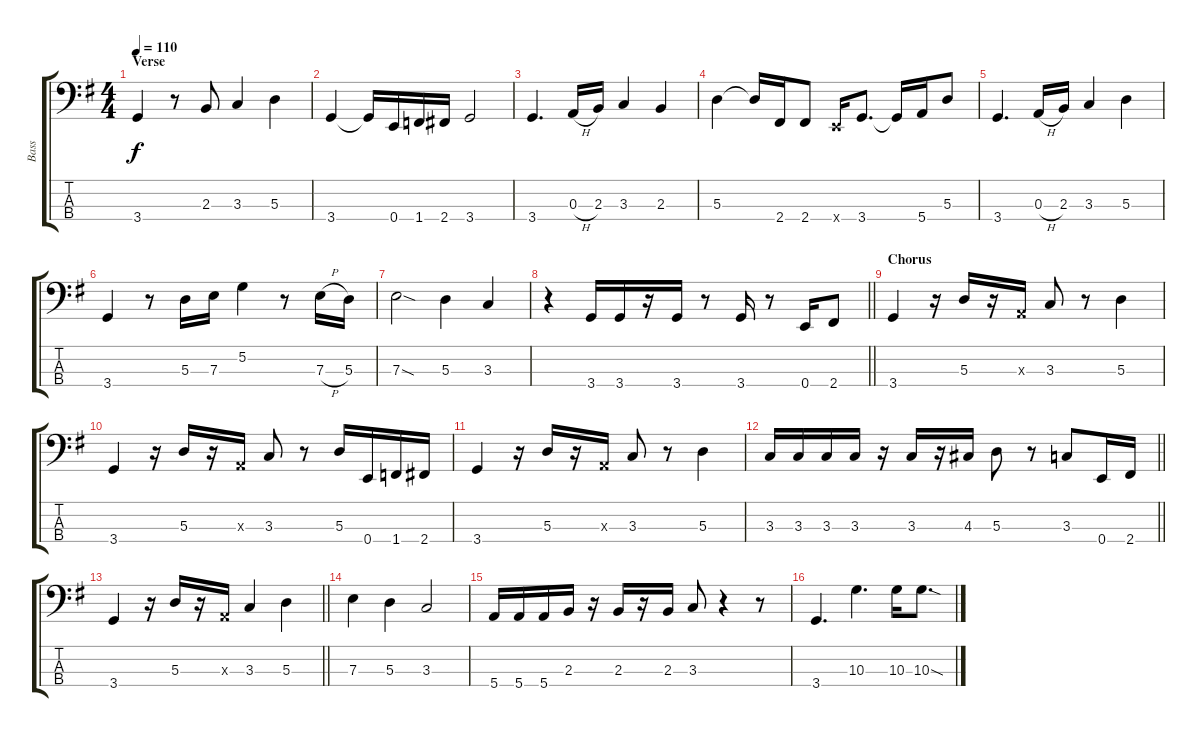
\track ("Bass" "Bass") {instrument electricbassfinger}
\staff {score tabs}
\tuning (G2 D2 A1 E1) {hide}
\ts (4 4)
\section ("" "Verse")
\tempo 110
\clef f4
\ks g
3.4.4{dy f} r.8 2.3.8 3.3.4 5.3.4 |
3.4.4 3.4{t}.16 0.4.16 1.4.16 2.4.16 3.4.2 |
3.4.4{d} 0.3{h}.16 2.3.16 3.3.4 2.3.4 |
5.3.4 5.3{t}.16 2.4.16 2.4.8 0.4{x}.16 3.4.8{d} 3.4{t}.16 5.4.16 5.3.8 |
3.4.4{d} 0.3{h}.16 2.3.16 3.3.4 5.3.4 |
3.4.4 r.8 5.3.16 7.3.16 5.2.4 r.8 7.3{h}.16 5.3.16 |
7.3{sod}.2 5.3.4 3.3.4 |
\barLineRight lightlight
r.4 3.4.16 3.4.16 r.16 3.4.16 r.8 3.4.16 r.8 0.4.16 2.4.8 |
\section ("" "Chorus")
3.4.4 r.16 5.3.16 r.16 0.3{x}.16 3.3.8 r.8 5.3.4 |
3.4.4 r.16 5.3.16 r.16 0.3{x}.16 3.3.8 r.8 5.3.16 0.4.16 1.4.16 2.4.16 |
3.4.4 r.16 5.3.16 r.16 0.3{x}.16 3.3.8 r.8 5.3.4 |
\barLineRight lightlight
3.3.16 3.3.16 3.3.16 3.3.16 r.16 3.3.16 r.16 4.3.16 5.3.8 r.8 3.3.8 0.4.16 2.4.16 |
\barLineRight lightlight
3.4.4 r.16 5.3.16 r.16 0.3{x}.16 3.3.4 5.3.4 |
7.3.4 5.3.4 3.3.2 |
5.4.16 5.4.16 5.4.16 2.3.16 r.16 2.3.16 r.16 2.3.16 3.3.8 r.4 r.8 |
3.4.4{d} 10.3.4{d} 10.3.16 10.3{sod}.8{d}
